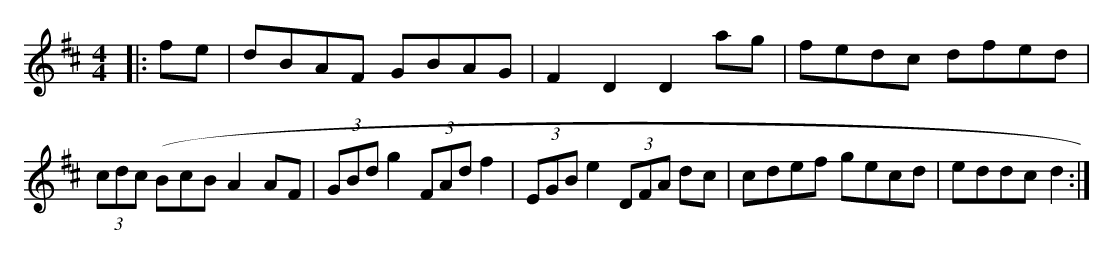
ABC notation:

X:1
T:
M: 4/4
L: 1/8
K: D
|:fe|dBAF GBAG | F2D2 D2ag | fedc dfed | (3cdc (BcB A2AF | (3GBd g2 (3FAd f2 | (3EGB e2 (3DFA dc | cdef gecd | eddc d2:|
